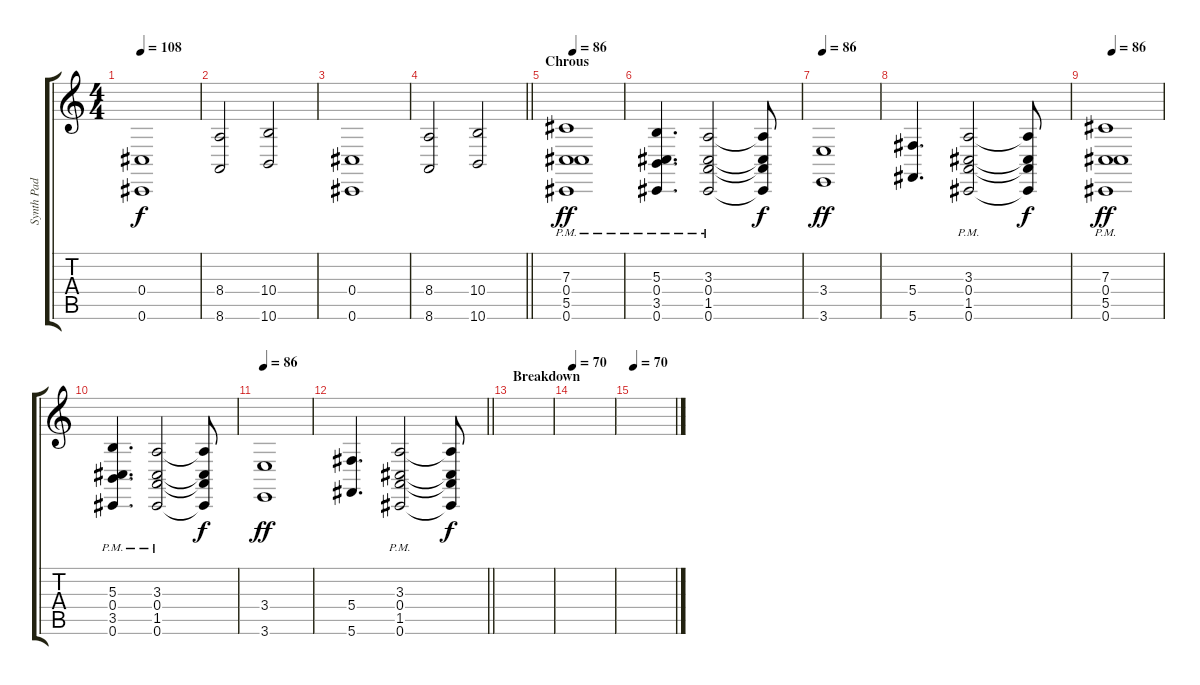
\track ("Synth Pad" "Synth Pad") {instrument pad7halo}
\staff {score tabs}
\tuning (Eb4 Bb3 Gb3 Db3 Ab2 Db2) {hide}
\ts (4 4)
\tempo 108
\clef g2
\ks c
(0.4 0.6).1{dy f} |
(8.4 8.6).2 (10.4 10.6).2 |
(0.4 0.6).1 |
\barLineRight lightlight
(8.4 8.6).2 (10.4 10.6).2 |
\section ("" "Chrous")
\tempo 86
(7.3{pm} 0.4 5.5 0.6).1{dy ff} |
(5.3 0.4{pm} 3.5 0.6).4{d} (3.3 0.4{pm} 1.5 0.6{pm}).2 (3.3{t} 0.4{t} 1.5{t} 0.6{t}).8{dy f} |
\tempo 86
(3.4 3.6).1{dy ff} |
(5.4 5.6).4{d} (3.3 0.4{pm} 1.5 0.6{pm}).2 (3.3{t} 0.4{t} 1.5{t} 0.6{t}).8{dy f} |
\tempo 86
(7.3{pm} 0.4 5.5 0.6).1{dy ff} |
(5.3 0.4{pm} 3.5 0.6).4{d} (3.3 0.4{pm} 1.5 0.6{pm}).2 (3.3{t} 0.4{t} 1.5{t} 0.6{t}).8{dy f} |
\tempo 86
(3.4 3.6).1{dy ff} |
\barLineRight lightlight
(5.4 5.6).4{d} (3.3 0.4{pm} 1.5 0.6{pm}).2 (3.3{t} 0.4{t} 1.5{t} 0.6{t}).8{dy f} |
\section ("" "Breakdown")
|
\tempo 70
|
\tempo 70
